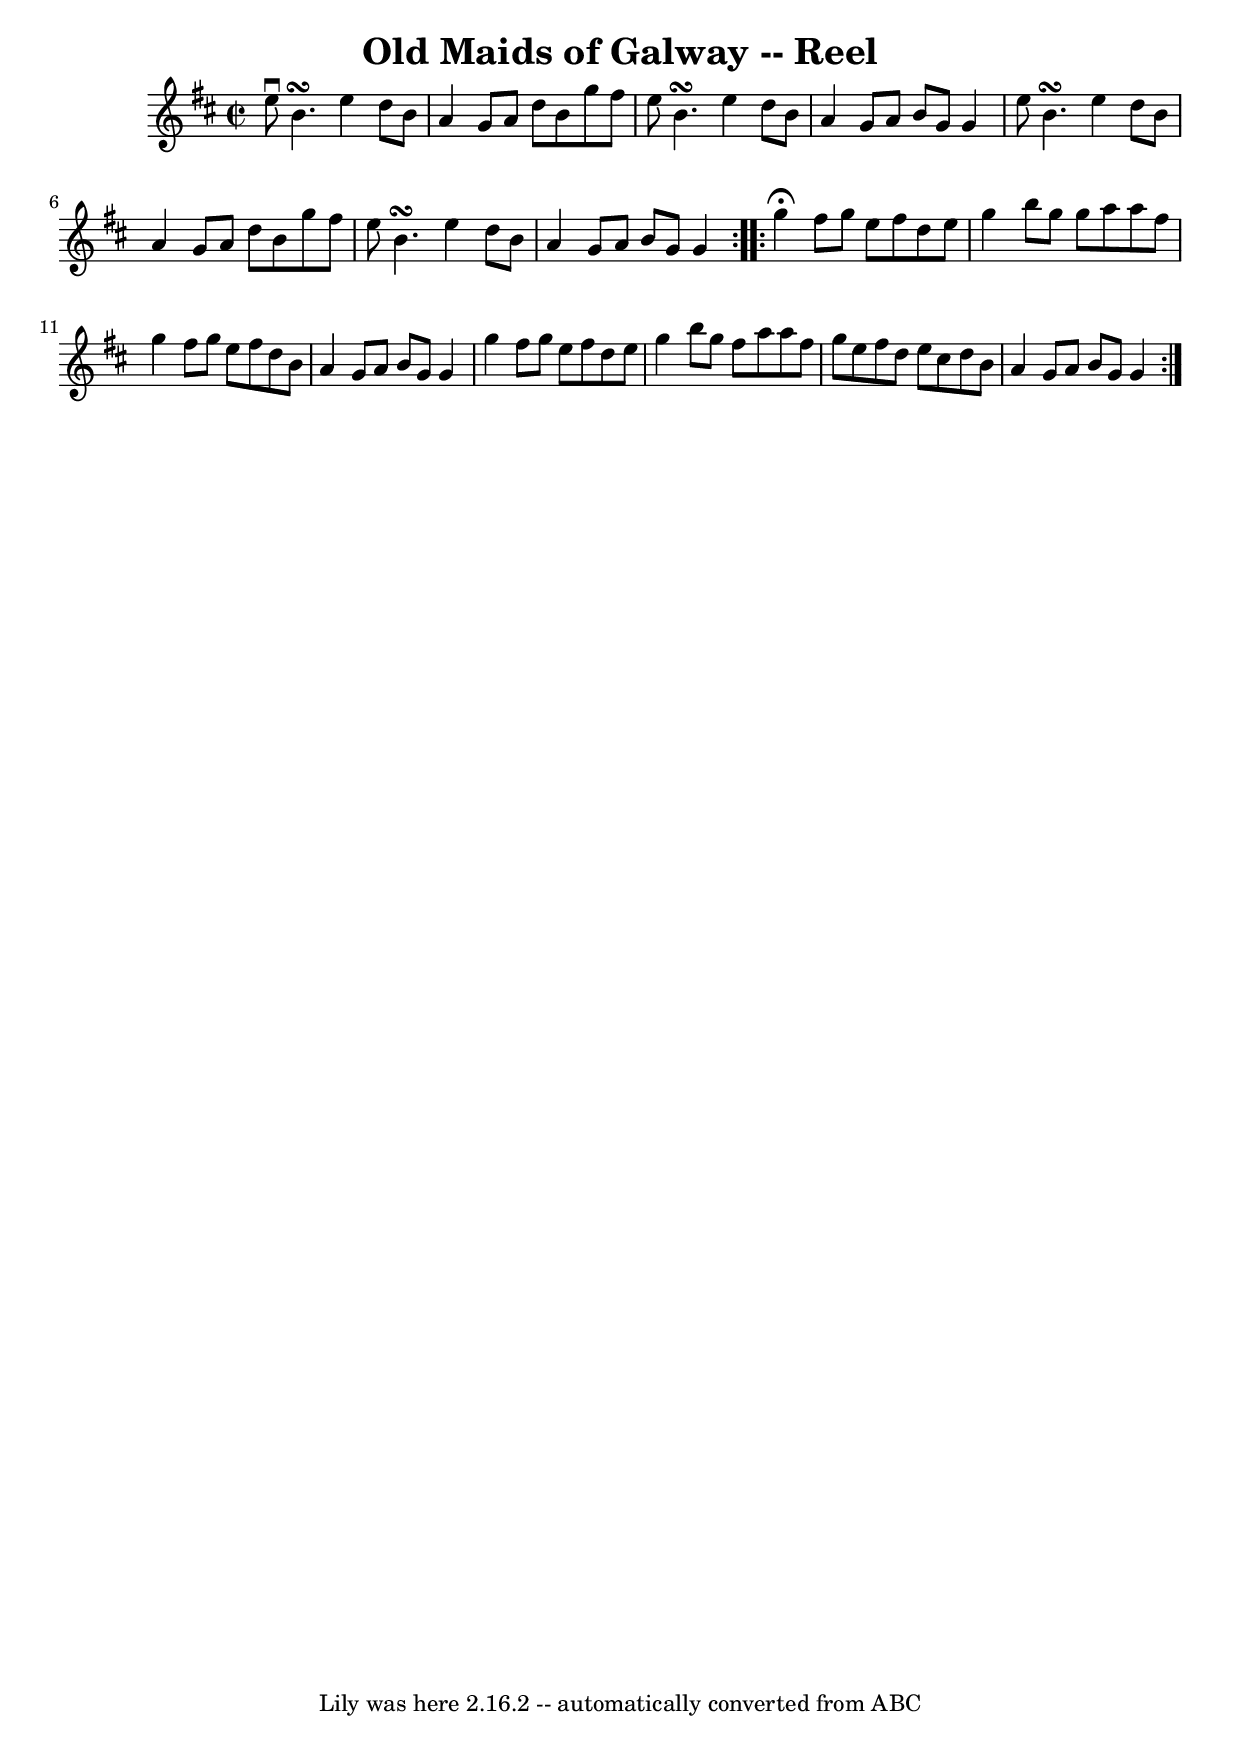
\version "2.16.2"
\include "Mammoth.ily"
\header {
  %% book = "Ryan's Mammoth Collection"
 crossRefNumber = "1"
 footnotes = ""
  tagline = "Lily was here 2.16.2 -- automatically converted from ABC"
  title = "Old Maids of Galway -- Reel"

}
voicedefault =  {



  \repeat volta 2 {

    \override Staff.TimeSignature #'style = #'C
    \time 2/2 
    \key e \dorian e''8^\downbow b'4.\turn e''4 d''8 b'8    |
 a'4 g'8 a'8 d''8 b'8 g''8 fs''8  |
 e''8 b'4.\turn e''4 d''8 b'8   |
 a'4 g'8 a'8 b'8 g'8 g'4   |
 e''8 b'4.\turn e''4 d''8 b'8  |
 a'4 g'8 a'8 d''8 b'8 g''8 fs''8   |
 e''8 b'4.\turn e''4 d''8 b'8   |
 a'4 g'8 a'8 b'8 g'8 g'4    

  } 
  \repeat volta 2 {
 g''4^\fermata fs''8 g''8 e''8 fs''8 d''8 e''8   |
 g''4 b''8 g''8 g''8 a''8 a''8 fs''8  |
 g''4 fs''8 g''8 e''8 fs''8 d''8 b'8  |
 a'4 g'8 a'8 b'8 g'8 g'4   |
 g''4 fs''8 g''8 e''8 fs''8 d''8 e''8   |
 g''4 b''8 g''8 fs''8 a''8 a''8 fs''8   |
 g''8 e''8 fs''8 d''8 e''8 cs''8 d''8 b'8   |
 a'4 g'8 a'8 b'8 g'8 g'4  
  }   

}

\score{
  <<

    \context Staff="default"
    {
      \voicedefault 
      
    }

  >>
  \layout {
    
  }
  \midi {
  }

}
